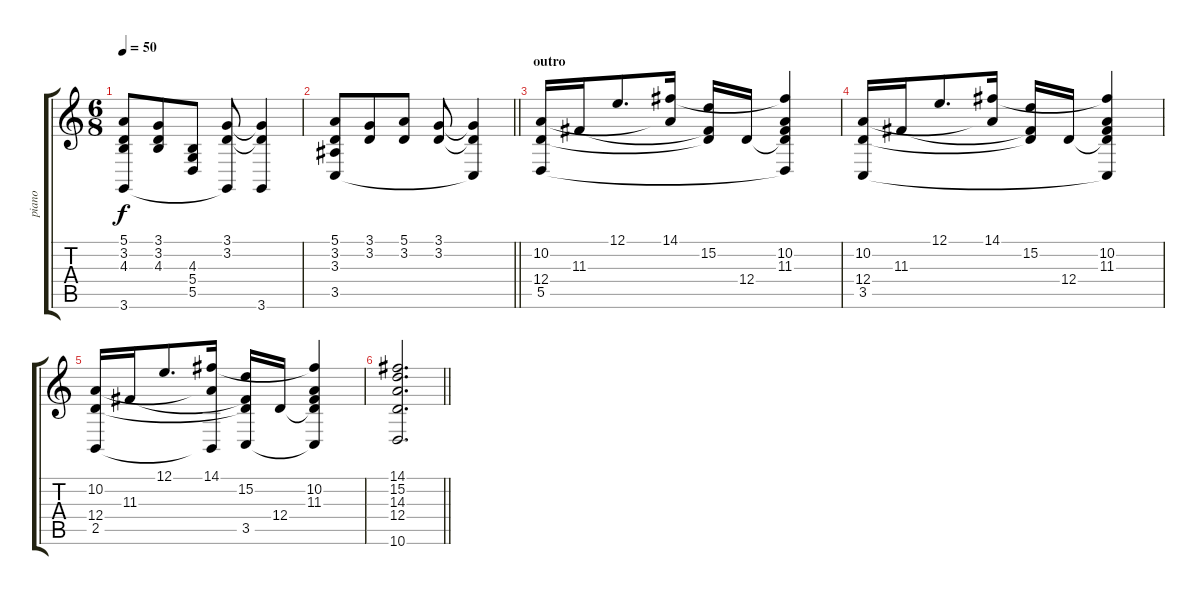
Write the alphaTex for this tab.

\track ("piano" "piano") {instrument acousticgrandpiano}
\staff {score tabs}
\tuning (E4 B3 G3 D3 A2 E2) {hide}
\ts (6 8)
\tempo 50
\clef g2
\ks c
(5.1 3.2 4.3 3.6).8{dy f} (3.1 3.2 4.3).8 (4.3 5.4 5.5).8 (3.1 3.2 3.6{t}).8 (3.1{t} 3.2{t} 3.6).4 |
\barLineRight lightlight
(5.1 3.2 3.3 3.5).8 (3.1 3.2).8 (5.1 3.2).8 (3.1 3.2).8 (3.1{t} 3.2{t} 3.5{t}).4 |
\section ("" "outro")
(10.2 12.4 5.5).16 11.3.16 12.1.8{d} (14.1 10.2{t}).16 (15.2 11.3{t} 12.4{t}).16 12.4.16 (14.1{t} 10.2 11.3 12.4{t} 5.5{t}).4 |
(10.2 12.4 3.5).16 11.3.16 12.1.8{d} (14.1 10.2{t}).16 (15.2 11.3{t} 12.4{t}).16 12.4.16 (14.1{t} 10.2 11.3 12.4{t} 3.5{t}).4 |
(10.2 12.4 2.5).16 11.3.16 12.1.8{d} (14.1 10.2{t} 2.5{t}).16 (15.2 11.3{t} 12.4{t} 3.5).16 12.4.16 (14.1{t} 10.2 11.3 12.4{t} 3.5{t}).4 |
\barLineRight lightlight
(14.1 15.2 14.3 12.4 10.6).2{d}
